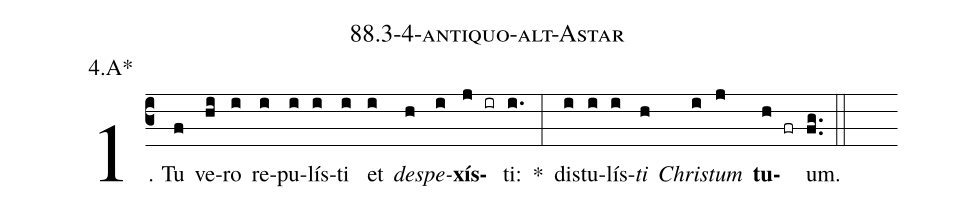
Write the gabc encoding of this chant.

name: 88.3-4-antiquo-alt-Astar;
annotation: 4.A*;
%%
(c3)1. Tu(f) ve(hi)ro(i) re(i)pu(i)lís(i)ti(i) et(i) <i>de</i>(h)<i>spe</i>(i)<b>xís</b>(j ir)ti:(i.) *(:) dis(i)tu(i)lís(i)<i>ti</i>(h) <i>Chris</i>(i)<i>tum</i>(j) <b>tu</b>(h fr)um.(fg..) (::)


%E(i) u(h) o(i) u(j) a(h) e.(fg..) (::)
